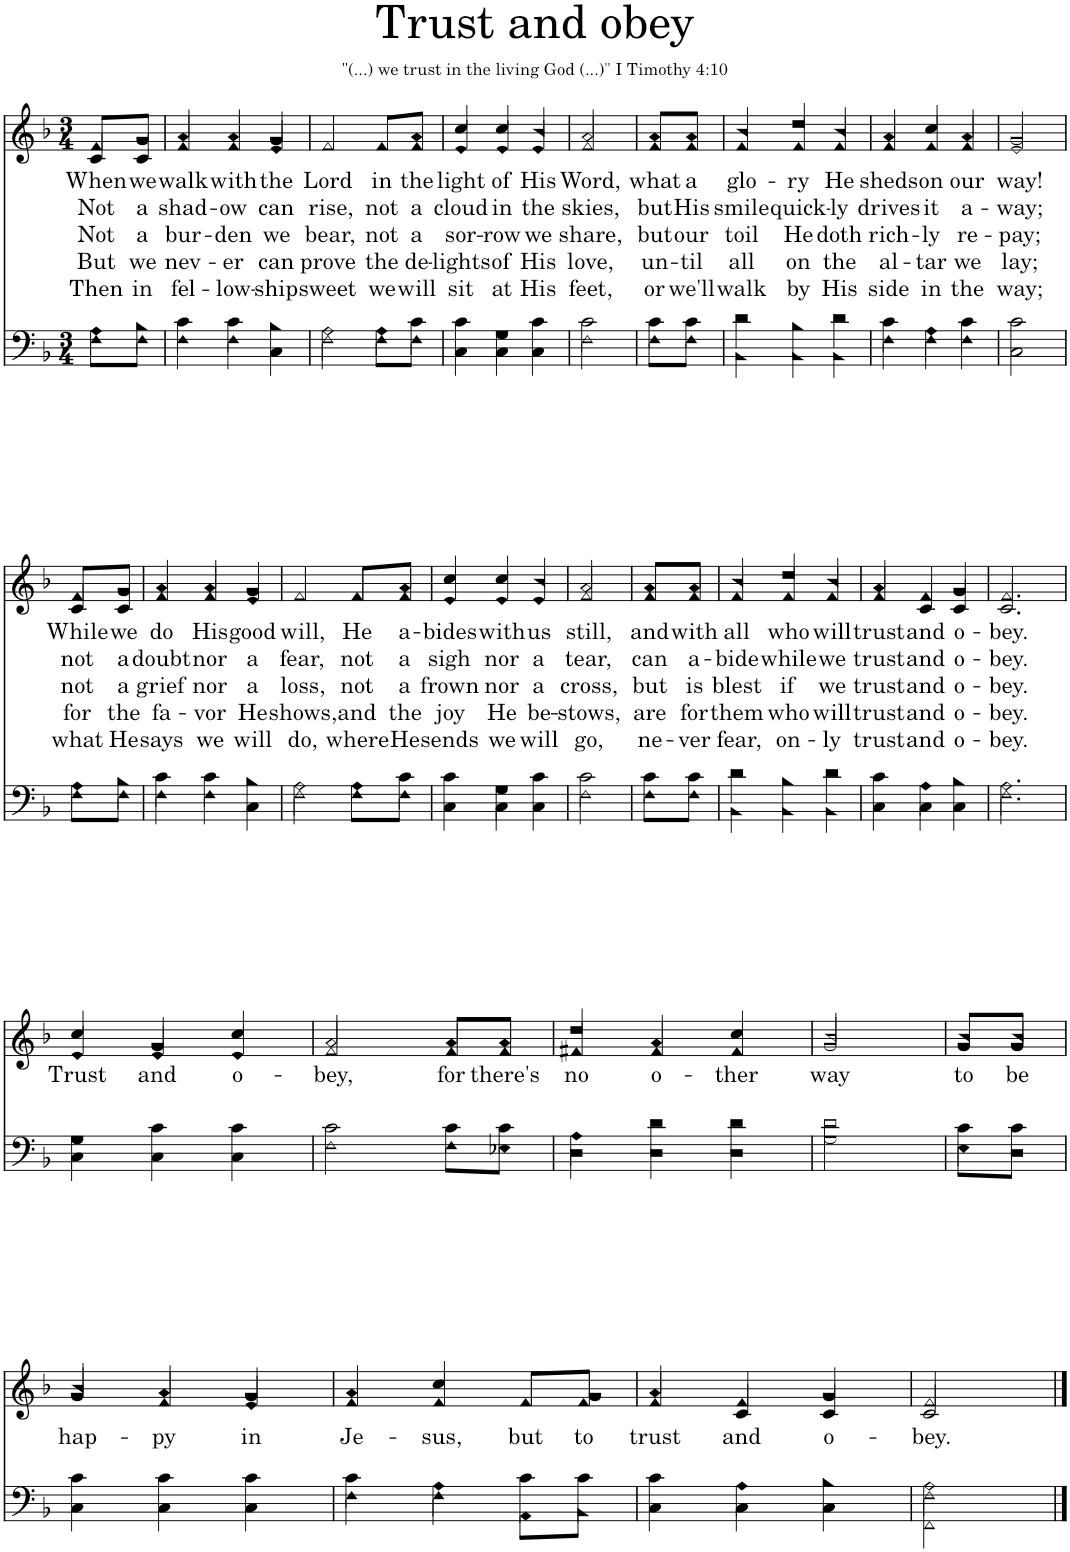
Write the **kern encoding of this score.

**kern	**kern	**text	**text	**text	**text	**text
*part2	*part1	*part1	*part1	*part1	*part1	*part1
*staff2	*staff1	*staff1	*staff1	*staff1	*staff1	*staff1
*I"Men	*I"Women	*	*	*	*	*
*clefF4	*clefG2	*	*	*	*	*
*k[b-]	*k[b-]	*	*	*	*	*
*M3/4	*M3/4	*	*	*	*	*
=1	=1	=1	=1	=1	=1	=1
*^	*	*	*	*	*	*
!	!	!	!LO:LY:b	!LO:LY:b	!LO:LY:b	!LO:LY:b	!LO:LY:b
*	*	*^	*	*	*	*	*
8A\L	8F\L	8f/L	8c/L	When	Not	Not	But	Then
!	!	!	!	!LO:LY:b	!LO:LY:b	!LO:LY:b	!LO:LY:b	!LO:LY:b
8B-\J	8F\J	8g/J	8c/J	we	a	a	we	in
=2	=2	=2	=2	=2	=2	=2	=2	=2
!	!	!	!	!LO:LY:b	!LO:LY:b	!LO:LY:b	!LO:LY:b	!LO:LY:b
4c\	4F\	4a/	4f/	walk	shad-	bur-	nev-	fel-
!	!	!	!	!LO:LY:b	!LO:LY:b	!LO:LY:b	!LO:LY:b	!LO:LY:b
4c\	4F\	4a/	4f/	with	-ow	-den	-er	-low-
!	!	!	!	!LO:LY:b	!LO:LY:b	!LO:LY:b	!LO:LY:b	!LO:LY:b
4B-\	4C\	4g/	4e/	the	can	we	can	-ship
=3	=3	=3	=3	=3	=3	=3	=3	=3
!	!	!	!	!LO:LY:b	!LO:LY:b	!LO:LY:b	!LO:LY:b	!LO:LY:b
2A\	2F\	2f/	2f/	Lord	rise,	bear,	prove	sweet
!	!	!	!	!LO:LY:b	!LO:LY:b	!LO:LY:b	!LO:LY:b	!LO:LY:b
8A\L	8F\L	8f/L	8f/L	in	not	not	the	we
!	!	!	!	!LO:LY:b	!LO:LY:b	!LO:LY:b	!LO:LY:b	!LO:LY:b
8c\J	8F\J	8a/J	8f/J	the	a	a	de-	will
=4	=4	=4	=4	=4	=4	=4	=4	=4
!	!	!	!	!LO:LY:b	!LO:LY:b	!LO:LY:b	!LO:LY:b	!LO:LY:b
4c\	4C\	4cc/	4e/	light	cloud	sor-	-lights	sit
!	!	!	!	!LO:LY:b	!LO:LY:b	!LO:LY:b	!LO:LY:b	!LO:LY:b
4G\	4C\	4cc/	4e/	of	in	-row	of	at
!	!	!	!	!LO:LY:b	!LO:LY:b	!LO:LY:b	!LO:LY:b	!LO:LY:b
4c\	4C\	4b-/	4e/	His	the	we	His	His
=5	=5	=5	=5	=5	=5	=5	=5	=5
!	!	!	!	!LO:LY:b	!LO:LY:b	!LO:LY:b	!LO:LY:b	!LO:LY:b
2c\	2F\	2a/	2f/	Word,	skies,	share,	love,	feet,
=6	=6	=6	=6	=6	=6	=6	=6	=6
!	!	!	!	!LO:LY:b	!LO:LY:b	!LO:LY:b	!LO:LY:b	!LO:LY:b
8c\L	8F\L	8a/L	8f/L	what	but	but	un-	or
!	!	!	!	!LO:LY:b	!LO:LY:b	!LO:LY:b	!LO:LY:b	!LO:LY:b
8c\J	8F\J	8a/J	8f/J	a	His	our	-til	we'll
=7	=7	=7	=7	=7	=7	=7	=7	=7
!	!	!	!	!LO:LY:b	!LO:LY:b	!LO:LY:b	!LO:LY:b	!LO:LY:b
4d\	4BB-\	4b-/	4f/	glo-	smile	toil	all	walk
!	!	!	!	!LO:LY:b	!LO:LY:b	!LO:LY:b	!LO:LY:b	!LO:LY:b
4B-\	4BB-\	4dd/	4f/	-ry	quick-	He	on	by
!	!	!	!	!LO:LY:b	!LO:LY:b	!LO:LY:b	!LO:LY:b	!LO:LY:b
4d\	4BB-\	4b-/	4f/	He	-ly	doth	the	His
=8	=8	=8	=8	=8	=8	=8	=8	=8
!	!	!	!	!LO:LY:b	!LO:LY:b	!LO:LY:b	!LO:LY:b	!LO:LY:b
4c\	4F\	4a/	4f/	sheds	drives	rich-	al-	side
!	!	!	!	!LO:LY:b	!LO:LY:b	!LO:LY:b	!LO:LY:b	!LO:LY:b
4A\	4F\	4cc/	4f/	on	it	-ly	-tar	in
!	!	!	!	!LO:LY:b	!LO:LY:b	!LO:LY:b	!LO:LY:b	!LO:LY:b
4c\	4F\	4a/	4f/	our	a-	re-	we	the
=9	=9	=9	=9	=9	=9	=9	=9	=9
!	!	!	!	!LO:LY:b	!LO:LY:b	!LO:LY:b	!LO:LY:b	!LO:LY:b
2c\	2C\	2g/	2e/	way!	-way;	-pay;	lay;	way;
!!LO:LB:g=z	!!
=10	=10	=10	=10	=10	=10	=10	=10	=10
!	!	!	!	!LO:LY:b	!LO:LY:b	!LO:LY:b	!LO:LY:b	!LO:LY:b
8A\L	8F\L	8f/L	8c/L	While	not	not	for	what
!	!	!	!	!LO:LY:b	!LO:LY:b	!LO:LY:b	!LO:LY:b	!LO:LY:b
8B-\J	8F\J	8g/J	8c/J	we	a	a	the	He
=11	=11	=11	=11	=11	=11	=11	=11	=11
!	!	!	!	!LO:LY:b	!LO:LY:b	!LO:LY:b	!LO:LY:b	!LO:LY:b
4c\	4F\	4a/	4f/	do	doubt	grief	fa-	says
!	!	!	!	!LO:LY:b	!LO:LY:b	!LO:LY:b	!LO:LY:b	!LO:LY:b
4c\	4F\	4a/	4f/	His	nor	nor	-vor	we
!	!	!	!	!LO:LY:b	!LO:LY:b	!LO:LY:b	!LO:LY:b	!LO:LY:b
4B-\	4C\	4g/	4e/	good	a	a	He	will
=12	=12	=12	=12	=12	=12	=12	=12	=12
!	!	!	!	!LO:LY:b	!LO:LY:b	!LO:LY:b	!LO:LY:b	!LO:LY:b
2A\	2F\	2f/	2f/	will,	fear,	loss,	shows,	do,
!	!	!	!	!LO:LY:b	!LO:LY:b	!LO:LY:b	!LO:LY:b	!LO:LY:b
8A\L	8F\L	8f/L	8f/L	He	not	not	and	where
!	!	!	!	!LO:LY:b	!LO:LY:b	!LO:LY:b	!LO:LY:b	!LO:LY:b
8c\J	8F\J	8a/J	8f/J	a-	a	a	the	He
=13	=13	=13	=13	=13	=13	=13	=13	=13
!	!	!	!	!LO:LY:b	!LO:LY:b	!LO:LY:b	!LO:LY:b	!LO:LY:b
4c\	4C\	4cc/	4e/	-bides	sigh	frown	joy	sends
!	!	!	!	!LO:LY:b	!LO:LY:b	!LO:LY:b	!LO:LY:b	!LO:LY:b
4G\	4C\	4cc/	4e/	with	nor	nor	He	we
!	!	!	!	!LO:LY:b	!LO:LY:b	!LO:LY:b	!LO:LY:b	!LO:LY:b
4c\	4C\	4b-/	4e/	us	a	a	be-	will
=14	=14	=14	=14	=14	=14	=14	=14	=14
!	!	!	!	!LO:LY:b	!LO:LY:b	!LO:LY:b	!LO:LY:b	!LO:LY:b
2c\	2F\	2a/	2f/	still,	tear,	cross,	-stows,	go,
=15	=15	=15	=15	=15	=15	=15	=15	=15
!	!	!	!	!LO:LY:b	!LO:LY:b	!LO:LY:b	!LO:LY:b	!LO:LY:b
8c\L	8F\L	8a/L	8f/L	and	can	but	are	ne-
!	!	!	!	!LO:LY:b	!LO:LY:b	!LO:LY:b	!LO:LY:b	!LO:LY:b
8c\J	8F\J	8a/J	8f/J	with	a-	is	for	-ver
=16	=16	=16	=16	=16	=16	=16	=16	=16
!	!	!	!	!LO:LY:b	!LO:LY:b	!LO:LY:b	!LO:LY:b	!LO:LY:b
4d\	4BB-\	4b-/	4f/	all	-bide	blest	them	fear,
!	!	!	!	!LO:LY:b	!LO:LY:b	!LO:LY:b	!LO:LY:b	!LO:LY:b
4B-\	4BB-\	4dd/	4f/	who	while	if	who	on-
!	!	!	!	!LO:LY:b	!LO:LY:b	!LO:LY:b	!LO:LY:b	!LO:LY:b
4d\	4BB-\	4b-/	4f/	will	we	we	will	-ly
=17	=17	=17	=17	=17	=17	=17	=17	=17
!	!	!	!	!LO:LY:b	!LO:LY:b	!LO:LY:b	!LO:LY:b	!LO:LY:b
4c\	4C\	4a/	4f/	trust	trust	trust	trust	trust
!	!	!	!	!LO:LY:b	!LO:LY:b	!LO:LY:b	!LO:LY:b	!LO:LY:b
4A\	4C\	4f/	4c/	and	and	and	and	and
!	!	!	!	!LO:LY:b	!LO:LY:b	!LO:LY:b	!LO:LY:b	!LO:LY:b
4B-\	4C\	4g/	4c/	o-	o-	o-	o-	o-
=18	=18	=18	=18	=18	=18	=18	=18	=18
!	!	!	!	!LO:LY:b	!LO:LY:b	!LO:LY:b	!LO:LY:b	!LO:LY:b
2.A\	2.F\	2.f/	2.c/	-bey.	bey.	-bey.	-bey.	-bey.
!!LO:LB:g=z	!!
=19	=19	=19	=19	=19	=19	=19	=19	=19
!	!	!	!	!LO:LY:b	!	!	!	!
4G\	4C\	4cc/	4e/	Trust	.	.	.	.
!	!	!	!	!LO:LY:b	!	!	!	!
4c\	4C\	4g/	4e/	and	.	.	.	.
!	!	!	!	!LO:LY:b	!	!	!	!
4c\	4C\	4cc/	4e/	o-	.	.	.	.
=20	=20	=20	=20	=20	=20	=20	=20	=20
!	!	!	!	!LO:LY:b	!	!	!	!
2c\	2F\	2a/	2f/	-bey,	.	.	.	.
!	!	!	!	!LO:LY:b	!	!	!	!
8c\L	8F\L	8a/L	8f/L	for	.	.	.	.
!	!	!	!	!LO:LY:b	!	!	!	!
8c\J	8E-X\J	8a/J	8f/J	there's	.	.	.	.
=21	=21	=21	=21	=21	=21	=21	=21	=21
!	!	!	!	!LO:LY:b	!	!	!	!
4A\	4D\	4dd/	4f#X/	no	.	.	.	.
!	!	!	!	!LO:LY:b	!	!	!	!
4d\	4D\	4a/	4f#/	o-	.	.	.	.
!	!	!	!	!LO:LY:b	!	!	!	!
4d\	4D\	4cc/	4f#/	-ther	.	.	.	.
=22	=22	=22	=22	=22	=22	=22	=22	=22
!	!	!	!	!LO:LY:b	!	!	!	!
2d\	2G\	2b-/	2g/	way	.	.	.	.
=23	=23	=23	=23	=23	=23	=23	=23	=23
!	!	!	!	!LO:LY:b	!	!	!	!
8c\L	8E\L	8b-/L	8g/L	to	.	.	.	.
!	!	!	!	!LO:LY:b	!	!	!	!
8c\J	8D\J	8b-/J	8g/J	be	.	.	.	.
!!LO:LB:g=z	!!
=24	=24	=24	=24	=24	=24	=24	=24	=24
!	!	!	!	!LO:LY:b	!	!	!	!
4c\	4C\	4b-/	4g/	hap-	.	.	.	.
!	!	!	!	!LO:LY:b	!	!	!	!
4c\	4C\	4a/	4f/	-py	.	.	.	.
!	!	!	!	!LO:LY:b	!	!	!	!
4c\	4C\	4g/	4e/	in	.	.	.	.
=25	=25	=25	=25	=25	=25	=25	=25	=25
!	!	!	!	!LO:LY:b	!	!	!	!
4c\	4F\	4a/	4f/	Je-	.	.	.	.
!	!	!	!	!LO:LY:b	!	!	!	!
4A\	4F\	4cc/	4f/	-sus,	.	.	.	.
!	!	!	!	!LO:LY:b	!	!	!	!
8c\L	8AA\L	8f/L	8f/L	but	.	.	.	.
!	!	!	!	!LO:LY:b	!	!	!	!
8c\J	8BB-\J	8g/J	8f/J	to	.	.	.	.
=26	=26	=26	=26	=26	=26	=26	=26	=26
!	!	!	!	!LO:LY:b	!	!	!	!
4c\	4C\	4a/	4f/	trust	.	.	.	.
!	!	!	!	!LO:LY:b	!	!	!	!
4A\	4C\	4f/	4c/	and	.	.	.	.
!	!	!	!	!LO:LY:b	!	!	!	!
4B-\	4C\	4g/	4c/	o-	.	.	.	.
=27	=27	=27	=27	=27	=27	=27	=27	=27
!	!	!	!	!LO:LY:b	!	!	!	!
2A\	2FF\ 2F\	2f/	2c/	-bey.	.	.	.	.
*v	*v	*	*	*	*	*	*	*
*	*v	*v	*	*	*	*	*
==	==	==	==	==	==	==
*-	*-	*-	*-	*-	*-	*-
